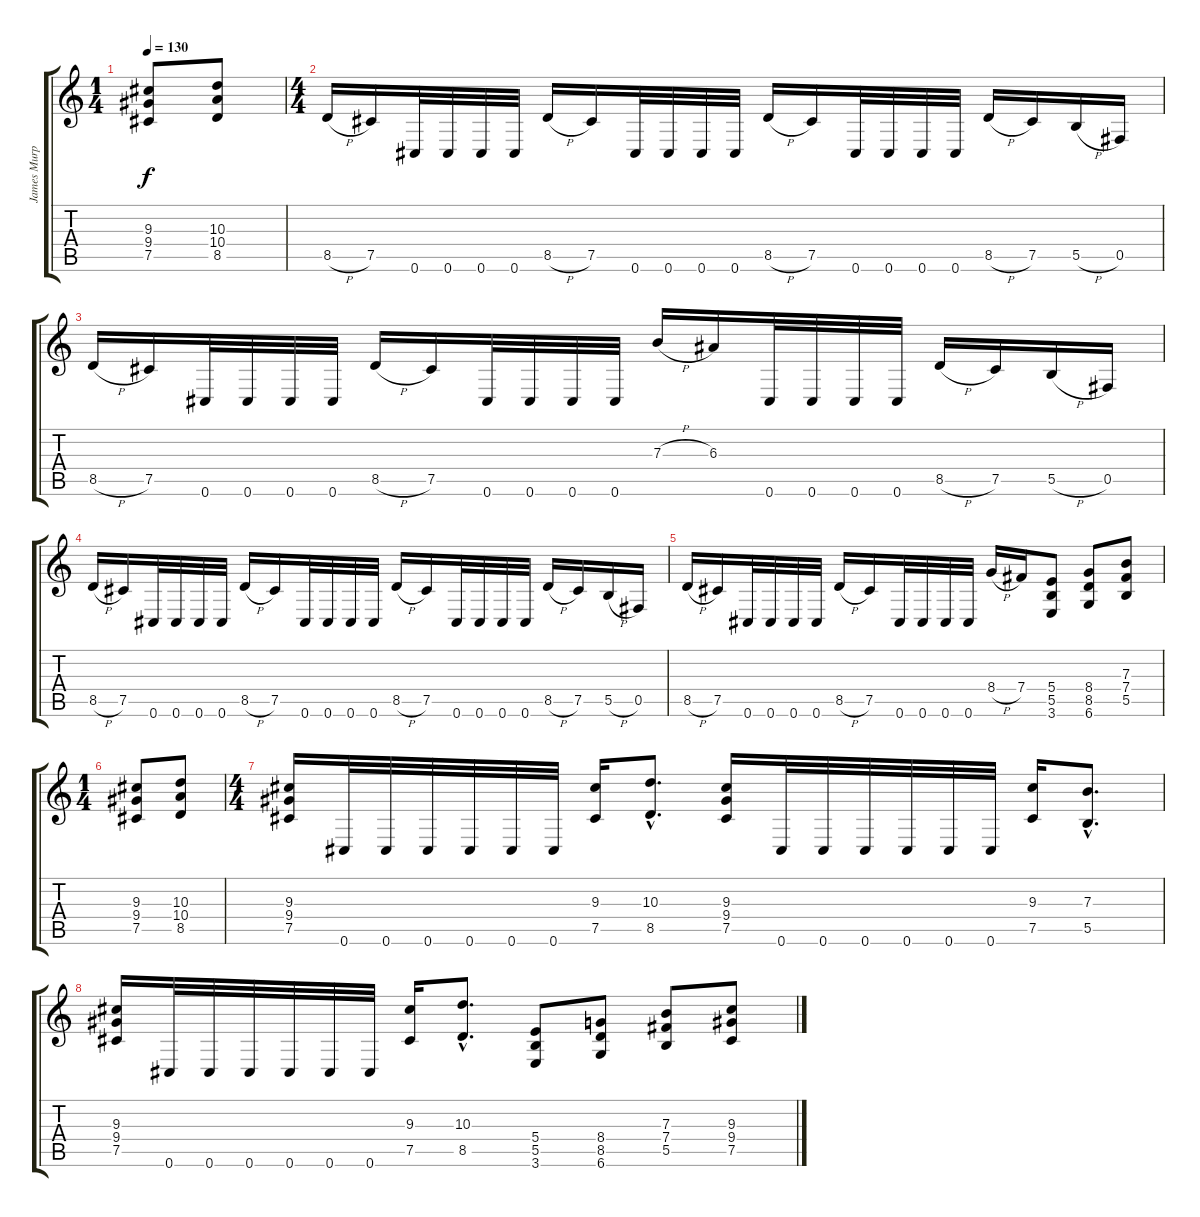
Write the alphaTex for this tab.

\track ("James Murphy" "James Murp") {instrument distortionguitar}
\staff {score tabs}
\tuning (Db4 Ab3 E3 B2 Gb2 Db2) {hide}
\ts (1 4)
\tempo 130
\clef g2
\ks c
(9.3 9.4 7.5).8{dy f} (10.3 10.4 8.5).8 |
\ts (4 4)
8.5{h}.16 7.5.16 0.6.32 0.6.32 0.6.32 0.6.32 8.5{h}.16 7.5.16 0.6.32 0.6.32 0.6.32 0.6.32 8.5{h}.16 7.5.16 0.6.32 0.6.32 0.6.32 0.6.32 8.5{h}.16 7.5.16 5.5{h}.16 0.5.16 |
8.5{h}.16 7.5.16 0.6.32 0.6.32 0.6.32 0.6.32 8.5{h}.16 7.5.16 0.6.32 0.6.32 0.6.32 0.6.32 7.3{h}.16 6.3.16 0.6.32 0.6.32 0.6.32 0.6.32 8.5{h}.16 7.5.16 5.5{h}.16 0.5.16 |
8.5{h}.16 7.5.16 0.6.32 0.6.32 0.6.32 0.6.32 8.5{h}.16 7.5.16 0.6.32 0.6.32 0.6.32 0.6.32 8.5{h}.16 7.5.16 0.6.32 0.6.32 0.6.32 0.6.32 8.5{h}.16 7.5.16 5.5{h}.16 0.5.16 |
8.5{h}.16 7.5.16 0.6.32 0.6.32 0.6.32 0.6.32 8.5{h}.16 7.5.16 0.6.32 0.6.32 0.6.32 0.6.32 8.4{h}.16 7.4.16 (5.4 5.5 3.6).8 (8.4 8.5 6.6).8 (7.3 7.4 5.5).8 |
\ts (1 4)
(9.3 9.4 7.5).8 (10.3 10.4 8.5).8 |
\ts (4 4)
(9.3 9.4 7.5).16 0.6.32 0.6.32 0.6.32 0.6.32 0.6.32 0.6.32 (9.3 7.5).16 (10.3{hac} 8.5{hac}).8{d} (9.3 9.4 7.5).16 0.6.32 0.6.32 0.6.32 0.6.32 0.6.32 0.6.32 (9.3 7.5).16 (7.3{hac} 5.5{hac}).8{d} |
(9.3 9.4 7.5).16 0.6.32 0.6.32 0.6.32 0.6.32 0.6.32 0.6.32 (9.3 7.5).16 (10.3{hac} 8.5{hac}).8{d} (5.4 5.5 3.6).8 (8.4 8.5 6.6).8 (7.3 7.4 5.5).8 (9.3 9.4 7.5).8
